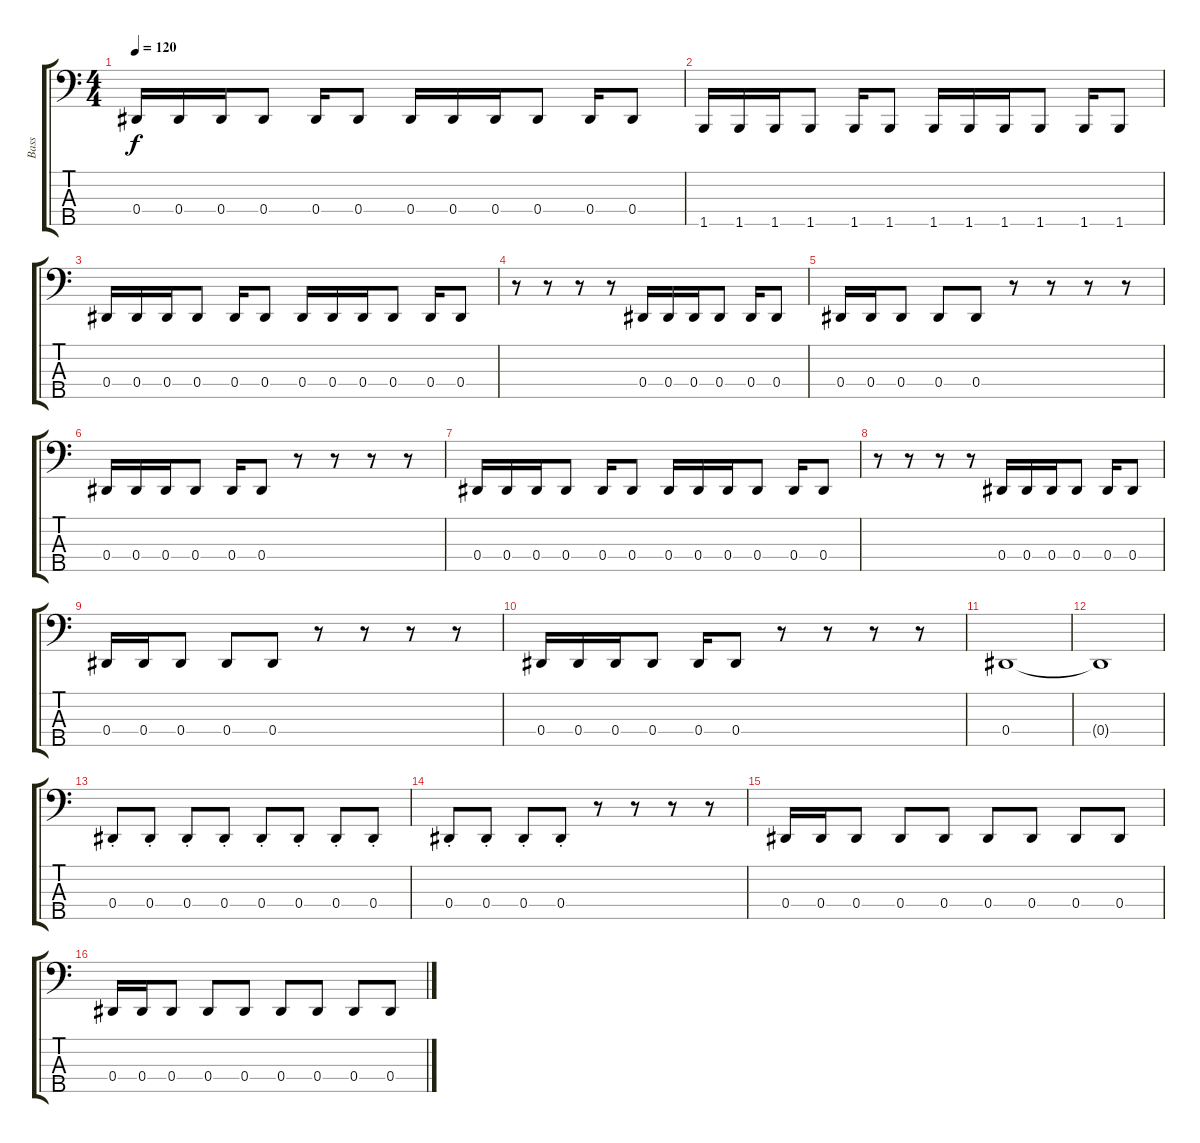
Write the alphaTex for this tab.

\track ("Bass" "Bass") {instrument electricbasspick}
\staff {score tabs}
\tuning (Gb2 Db2 Ab1 Eb1 Bb0) {hide}
\ts (4 4)
\tempo 120
\clef f4
\ks c
0.4.16{dy f} 0.4.16 0.4.16 0.4.8 0.4.16 0.4.8 0.4.16 0.4.16 0.4.16 0.4.8 0.4.16 0.4.8 |
1.5.16 1.5.16 1.5.16 1.5.8 1.5.16 1.5.8 1.5.16 1.5.16 1.5.16 1.5.8 1.5.16 1.5.8 |
0.4.16 0.4.16 0.4.16 0.4.8 0.4.16 0.4.8 0.4.16 0.4.16 0.4.16 0.4.8 0.4.16 0.4.8 |
r.8 r.8 r.8 r.8 0.4.16 0.4.16 0.4.16 0.4.8 0.4.16 0.4.8 |
0.4.16 0.4.16 0.4.8 0.4.8 0.4.8 r.8 r.8 r.8 r.8 |
0.4.16 0.4.16 0.4.16 0.4.8 0.4.16 0.4.8 r.8 r.8 r.8 r.8 |
0.4.16 0.4.16 0.4.16 0.4.8 0.4.16 0.4.8 0.4.16 0.4.16 0.4.16 0.4.8 0.4.16 0.4.8 |
r.8 r.8 r.8 r.8 0.4.16 0.4.16 0.4.16 0.4.8 0.4.16 0.4.8 |
0.4.16 0.4.16 0.4.8 0.4.8 0.4.8 r.8 r.8 r.8 r.8 |
0.4.16 0.4.16 0.4.16 0.4.8 0.4.16 0.4.8 r.8 r.8 r.8 r.8 |
0.4.1 |
0.4{t}.1 |
0.4{st}.8 0.4{st}.8 0.4{st}.8 0.4{st}.8 0.4{st}.8 0.4{st}.8 0.4{st}.8 0.4{st}.8 |
0.4{st}.8 0.4{st}.8 0.4{st}.8 0.4{st}.8 r.8 r.8 r.8 r.8 |
0.4.16 0.4.16 0.4.8 0.4.8 0.4.8 0.4.8 0.4.8 0.4.8 0.4.8 |
0.4.16 0.4.16 0.4.8 0.4.8 0.4.8 0.4.8 0.4.8 0.4.8 0.4.8
